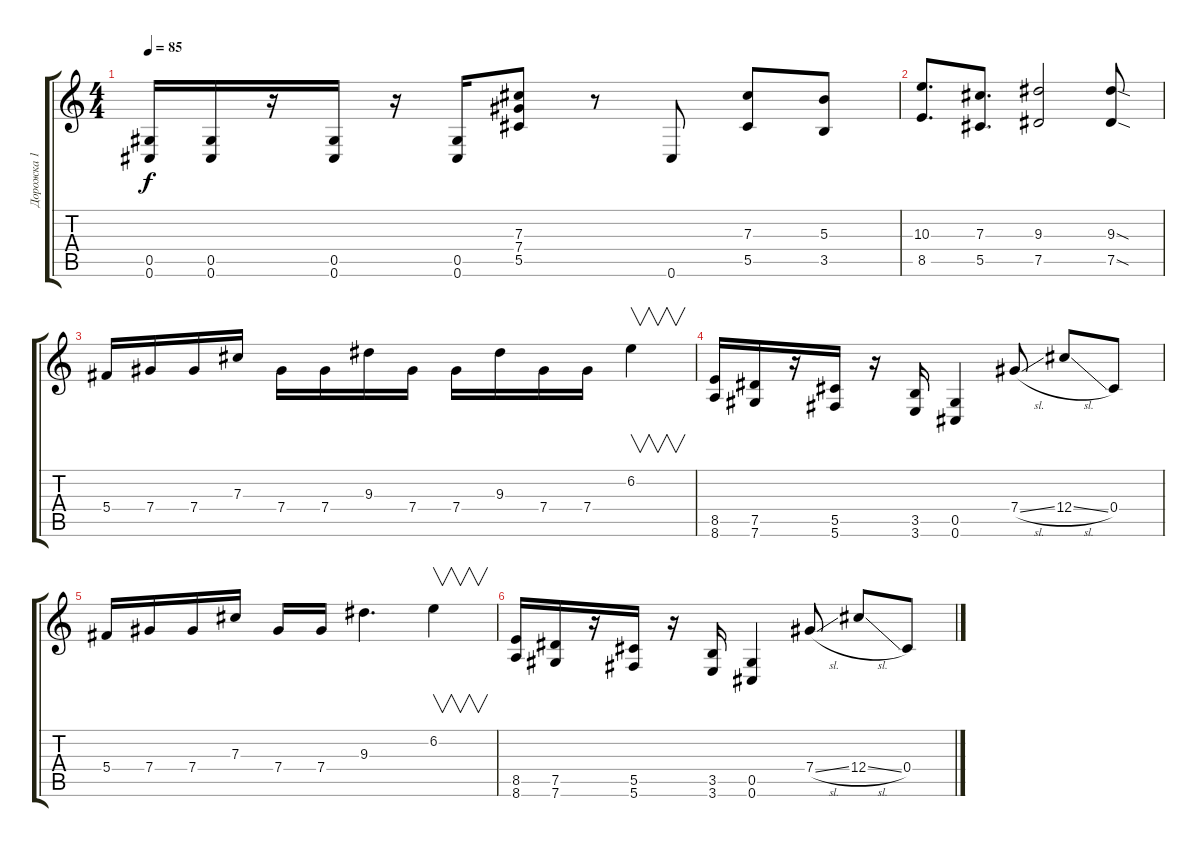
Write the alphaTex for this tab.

\track ("Дорожка 1" "Дорожка 1") {instrument distortionguitar}
\staff {score tabs}
\tuning (Eb4 Bb3 Gb3 Db3 Ab2 Db2) {hide}
\ts (4 4)
\tempo 85
\clef g2
\ks c
(0.5 0.6).16{dy f} (0.5 0.6).16 r.16 (0.5 0.6).16 r.16 (0.5 0.6).16 (7.3 7.4 5.5).8 r.8 0.6.8 (7.3 5.5).8 (5.3 3.5).8 |
(10.3 8.5).8{d} (7.3 5.5).8{d} (9.3 7.5).2 (9.3{sod} 7.5{sod}).8 |
5.4.16 7.4.16 7.4.16 7.3.16 7.4.16 7.4.16 9.3.16 7.4.16 7.4.16 9.3.16 7.4.16 7.4.16 6.2.4{v} |
(8.5 8.6).16 (7.5 7.6).16 r.16 (5.5 5.6).16 r.16 (3.5 3.6).16 (0.5 0.6).4 7.4{sl}.8 12.4{sl}.8 0.4.8 |
5.4.16 7.4.16 7.4.16 7.3.16 7.4.16 7.4.16 9.3.4{d} 6.2.4{v} |
(8.5 8.6).16 (7.5 7.6).16 r.16 (5.5 5.6).16 r.16 (3.5 3.6).16 (0.5 0.6).4 7.4{sl}.8 12.4{sl}.8 0.4.8
